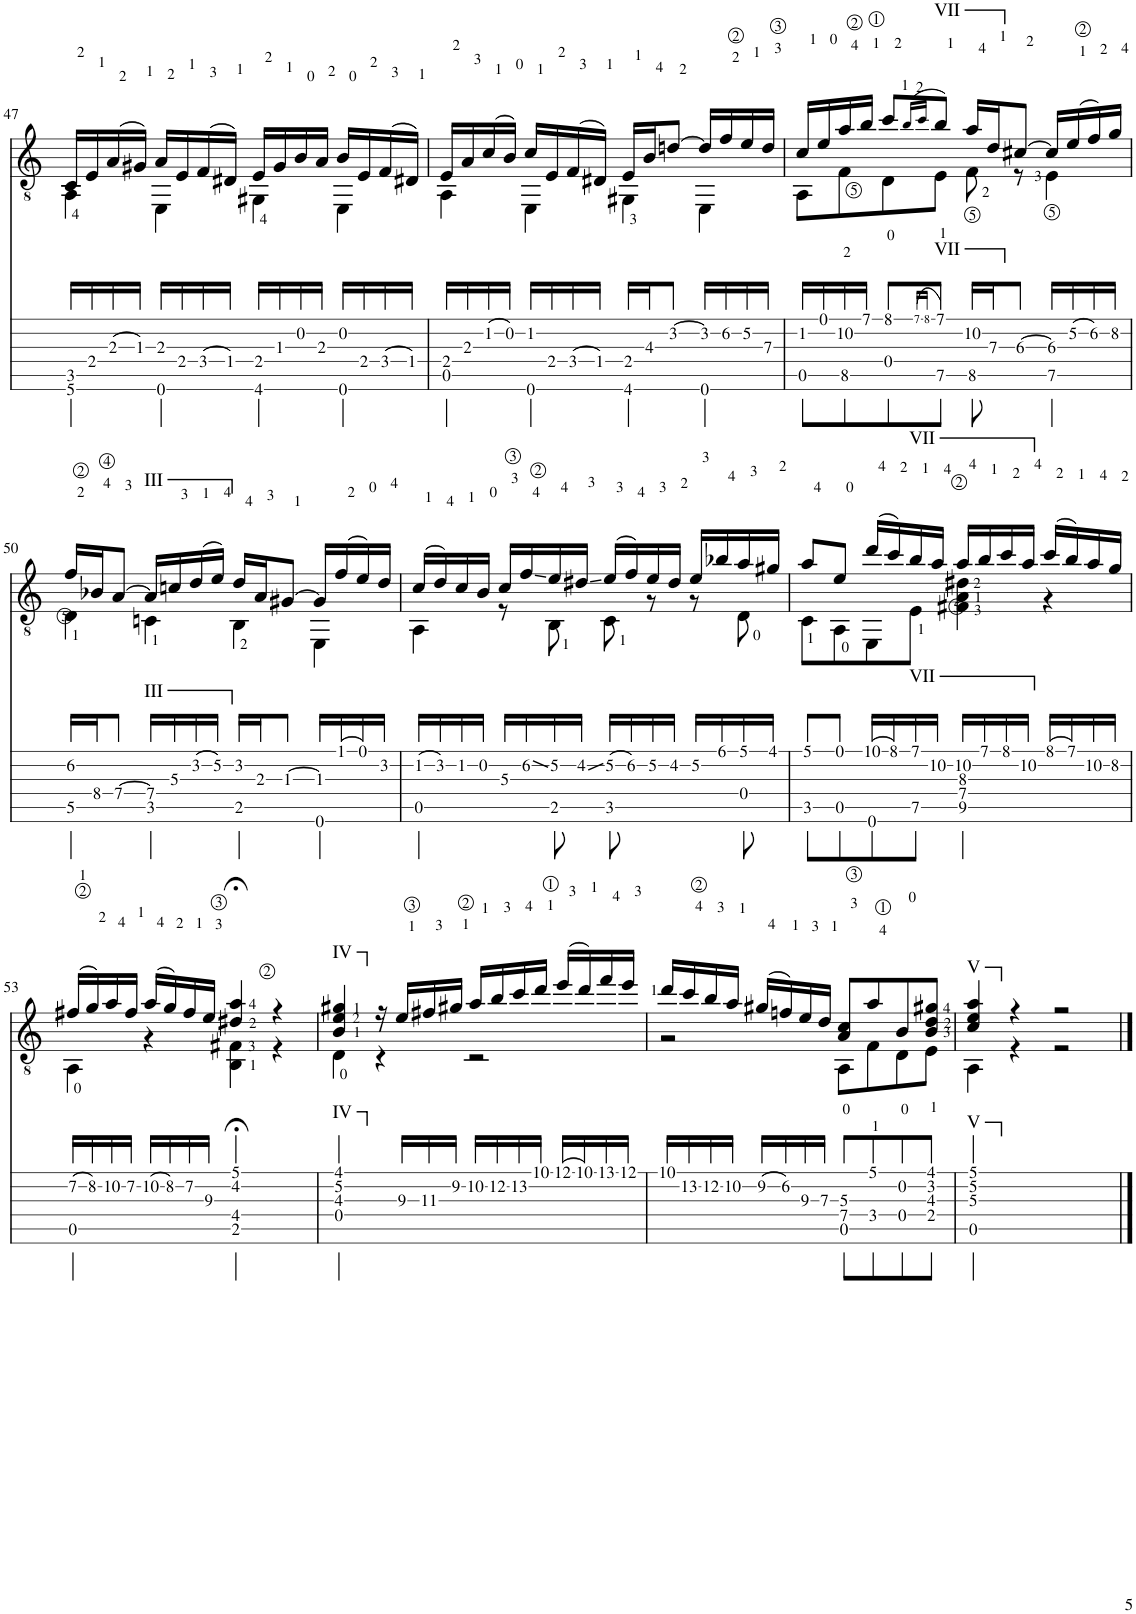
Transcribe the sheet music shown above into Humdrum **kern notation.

**kern	**kern
*part2	*part1
*staff2	*staff1
*I"Classical Guitar [Tablature]	*I"Klassieke gitaar
!!LO:PB:g=z
*	*clefGv2
*k[]	*k[]
*M2/2	*M2/2
*met(c|)	*met(c|)
=47	=47
*^	*^
16C/LL	4AA\	16C/LL	4AA\
16E/	.	16E/	.
(16A/	.	(16A/	.
16G#X/JJ)	.	16G#X/JJ)	.
16A/LL	4EE\	16A/LL	4EE\
16E/	.	16E/	.
(16F/	.	(16F/	.
16D#X/JJ)	.	16D#X/JJ)	.
16E/LL	4GG#X\	16E/LL	4GG#X\
16G#/	.	16G#/	.
16B/	.	16B/	.
16A/JJ	.	16A/JJ	.
16B/LL	4EE\	16B/LL	4EE\
16E/	.	16E/	.
(16F/	.	(16F/	.
16D#X/JJ)	.	16D#X/JJ)	.
=48	=48	=48	=48
16E/LL	4AA\	16E/LL	4AA\
16A/	.	16A/	.
(16c/	.	(16c/	.
16B/JJ)	.	16B/JJ)	.
16c/LL	4EE\	16c/LL	4EE\
16E/	.	16E/	.
(16F/	.	(16F/	.
16D#X/JJ)	.	16D#X/JJ)	.
16E/LL	4GG#X\	16E/LL	4GG#X\
16B/J	.	16B/J	.
[8dn/J	.	[8dn/J	.
16d/LL]	4EE\	16d/LL]	4EE\
16f/	.	16f/	.
16e/	.	16e/	.
16d/JJ	.	16d/JJ	.
=49	=49	=49	=49
16c/LL	8AA\L	16c/LL	8AA\L
16e/	.	16e/	.
16a/	8F\	16a/	8F<\
16b/JJ	.	16b/JJ	.
8cc/L	8D\	8cc/L	8D<\
(16qb/LL	.	(16qb/LL	.
16qcc/JJ	.	16qcc/JJ	.
!	!	!LO:TX:a:t=VII	!
!LO:TX:a:t=VII	!	!	!
8b/J)	8E\J	8b/J)	8E<\J
16a/LL	8F\	16a/LL	8F<\
16d/J	.	16d/J	.
[8c#X/J	8r	[8c#X/J	8r
16c#/LL]	4E\	16c#/LL]	4E<\
(16e/	.	(16e/	.
16f/)	.	16f/)	.
16g/JJ	.	16g/JJ	.
!!LO:LB:g=z	!!
=50	=50	=50	=50
16f/LL	4D\	16f/LL	4D<\
16B-X/J	.	16B-X/J	.
[8A/J	.	[8A/J	.
!	!	!LO:TX:a:t=III	!
!LO:TX:a:t=III	!	!	!
16A/LL]	4Cn\	16A/LL]	4Cn\
16cn/	.	16cn/	.
(16d/	.	(16d/	.
16e/JJ)	.	16e/JJ)	.
16d/LL	4BB\	16d/LL	4BB\
16A/J	.	16A/J	.
[8G#X/J	.	[8G#X/J	.
16G#/LL]	4EE\	16G#/LL]	4EE\
(16f/	.	(16f/	.
16e/)	.	16e/)	.
16d/JJ	.	16d/JJ	.
=51	=51	=51	=51
(16c/LL	4AA\	(16c/LL	4AA\
16d/)	.	16d/)	.
16c/	.	16c/	.
16B/JJ	.	16B/JJ	.
16c/LL	8r	16c/LL	8r
16f/	.	16f/	.
16e/	8BB\	16e/	8BB\
16d#X/JJ	.	16d#X/JJ	.
(16e/LL	8C\	(16e/LL	8C\
16f/)	.	16f/)	.
16e/	8r	16e/	8r
16d#/JJ	.	16d#/JJ	.
16e/LL	8r	16e/LL	8r
16b-X/	.	16b-X/	.
16a/	8D\	16a/	8D\
16g#X/JJ	.	16g#X/JJ	.
=52	=52	=52	=52
8a/L	8C\L	8a/L	8C\L
8e/J	8AA\	8e/J	8AA\
(16dd/LL	8EE\	(16dd/LL	8EE\
16cc/)	.	16cc/)	.
!	!	!LO:TX:a:t=VII	!
!LO:TX:a:t=VII	!	!	!
16b/	8E\J	16b/	8E\J
16a/JJ	.	16a/JJ	.
16a/LL	4F#X\ 4A\ 4d#X\	16a/LL	4F#X\< 4A\< 4d#X\<
16b/	.	16b/	.
16cc/	.	16cc/	.
16a/JJ	.	16a/JJ	.
(16cc/LL	4r	(16cc/LL	4r
16b/)	.	16b/)	.
16a/	.	16a/	.
16g/JJ	.	16g/JJ	.
!!LO:LB:g=z	!!
=53	=53	=53	=53
(16f#X/LL	4AA\	(16f#X/LL	4AA\
16g/)	.	16g/)	.
16a/	.	16a/	.
16f#/JJ	.	16f#/JJ	.
(16a/LL	4r	(16a/LL	4r
16g/)	.	16g/)	.
16f#/	.	16f#/	.
16e/JJ	.	16e/JJ	.
4d#X/;< 4a/;<	4BB\ 4F#X\	4d#X/;< 4a/;<	4BB\ 4F#X\
4r	4r	4r	4r
=54	=54	=54	=54
!	!	!LO:TX:a:t=IV	!
!LO:TX:a:t=IV	!	!	!
4B/ 4e/ 4g#X/	4D\	4B/ 4e/ 4g#X/	4D\
16r	4r	16r	4r
16e/LL	.	16e/LL	.
16f#X/	.	16f#X/	.
16g#X/JJ	.	16g#X/JJ	.
16a/LL	2r	16a/LL	2r
16b/	.	16b/	.
16cc/	.	16cc/	.
16dd/JJ	.	16dd/JJ	.
(16ee/LL	.	(16ee/LL	.
16dd/)	.	16dd/)	.
16ff/	.	16ff/	.
16ee/JJ	.	16ee/JJ	.
=55	=55	=55	=55
16dd/LL	2r	16dd/LL	2r
16cc/	.	16cc/	.
16b/	.	16b/	.
16a/JJ	.	16a/JJ	.
(16g#X/LL	.	(16g#X/LL	.
16fn/)	.	16fn/)	.
16e/	.	16e/	.
16d/JJ	.	16d/JJ	.
8A/ 8c/L	8AA\L	8A/ 8c/L	8AA<\L
8a/	8F\	8a/	8F<\
8B/	8D\	8B/	8D<\
8B/ 8d/ 8g#X/J	8E\J	8B/ 8d/ 8g#X/J	8E<\J
=56	=56	=56	=56
!	!	!LO:TX:a:t=V	!
!LO:TX:a:t=V	!	!	!
4c/ 4e/ 4a/	4AA\	4c/ 4e/ 4a/	4AA\
4r	4r	4r	4r
2r	2r	2r	2r
*v	*v	*	*
*	*v	*v
==	==
*-	*-
